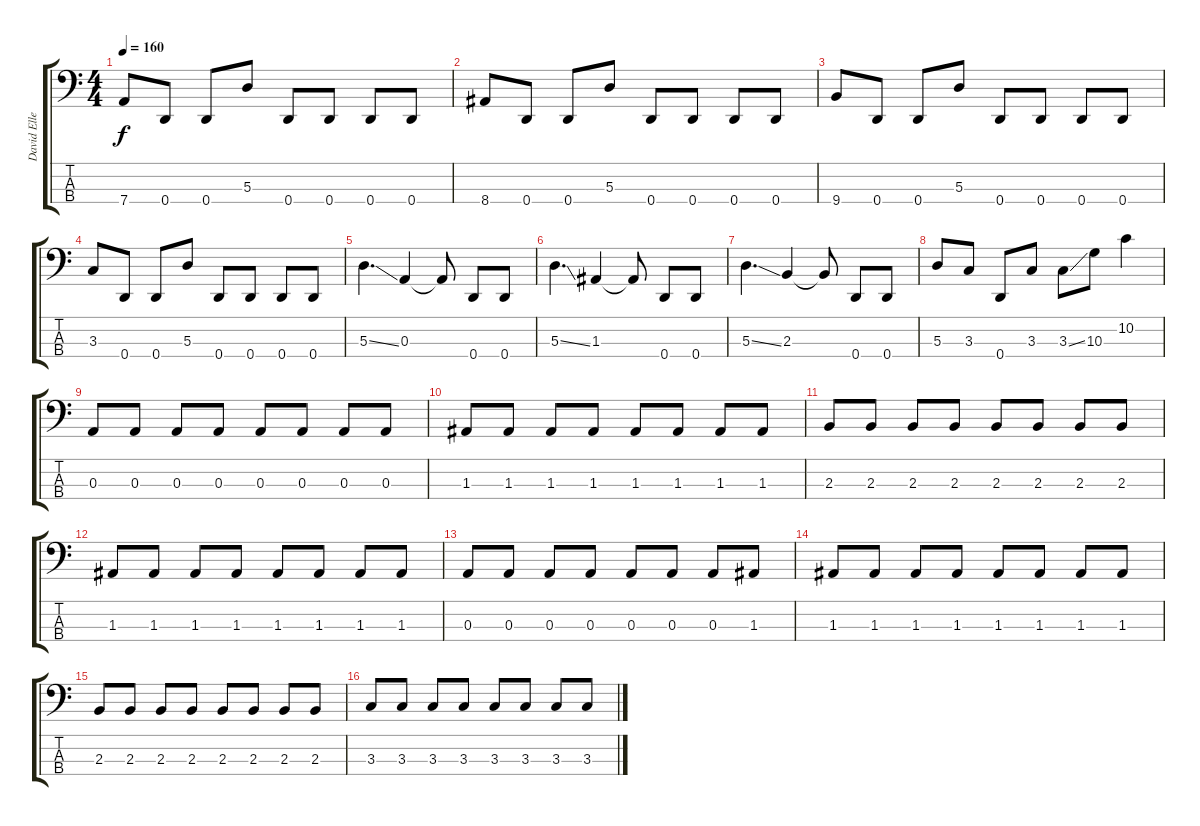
\track ("David Ellefson" "David Elle") {instrument electricbasspick}
\staff {score tabs}
\tuning (G2 D2 A1 D1) {hide}
\ts (4 4)
\tempo 160
\clef f4
\ks c
7.4.8{dy f} 0.4.8 0.4.8 5.3.8 0.4.8 0.4.8 0.4.8 0.4.8 |
8.4.8 0.4.8 0.4.8 5.3.8 0.4.8 0.4.8 0.4.8 0.4.8 |
9.4.8 0.4.8 0.4.8 5.3.8 0.4.8 0.4.8 0.4.8 0.4.8 |
3.3.8 0.4.8 0.4.8 5.3.8 0.4.8 0.4.8 0.4.8 0.4.8 |
5.3{ss}.4{d} 0.3.4 0.3{t}.8 0.4.8 0.4.8 |
5.3{ss}.4{d} 1.3.4 1.3{t}.8 0.4.8 0.4.8 |
5.3{ss}.4{d} 2.3.4 2.3{t}.8 0.4.8 0.4.8 |
5.3.8 3.3.8 0.4.8 3.3.8 3.3{ss}.8 10.3.8 10.2.4 |
0.3.8 0.3.8 0.3.8 0.3.8 0.3.8 0.3.8 0.3.8 0.3.8 |
1.3.8 1.3.8 1.3.8 1.3.8 1.3.8 1.3.8 1.3.8 1.3.8 |
2.3.8 2.3.8 2.3.8 2.3.8 2.3.8 2.3.8 2.3.8 2.3.8 |
1.3.8 1.3.8 1.3.8 1.3.8 1.3.8 1.3.8 1.3.8 1.3.8 |
0.3.8 0.3.8 0.3.8 0.3.8 0.3.8 0.3.8 0.3.8 1.3.8 |
1.3.8 1.3.8 1.3.8 1.3.8 1.3.8 1.3.8 1.3.8 1.3.8 |
2.3.8 2.3.8 2.3.8 2.3.8 2.3.8 2.3.8 2.3.8 2.3.8 |
3.3.8 3.3.8 3.3.8 3.3.8 3.3.8 3.3.8 3.3.8 3.3.8
